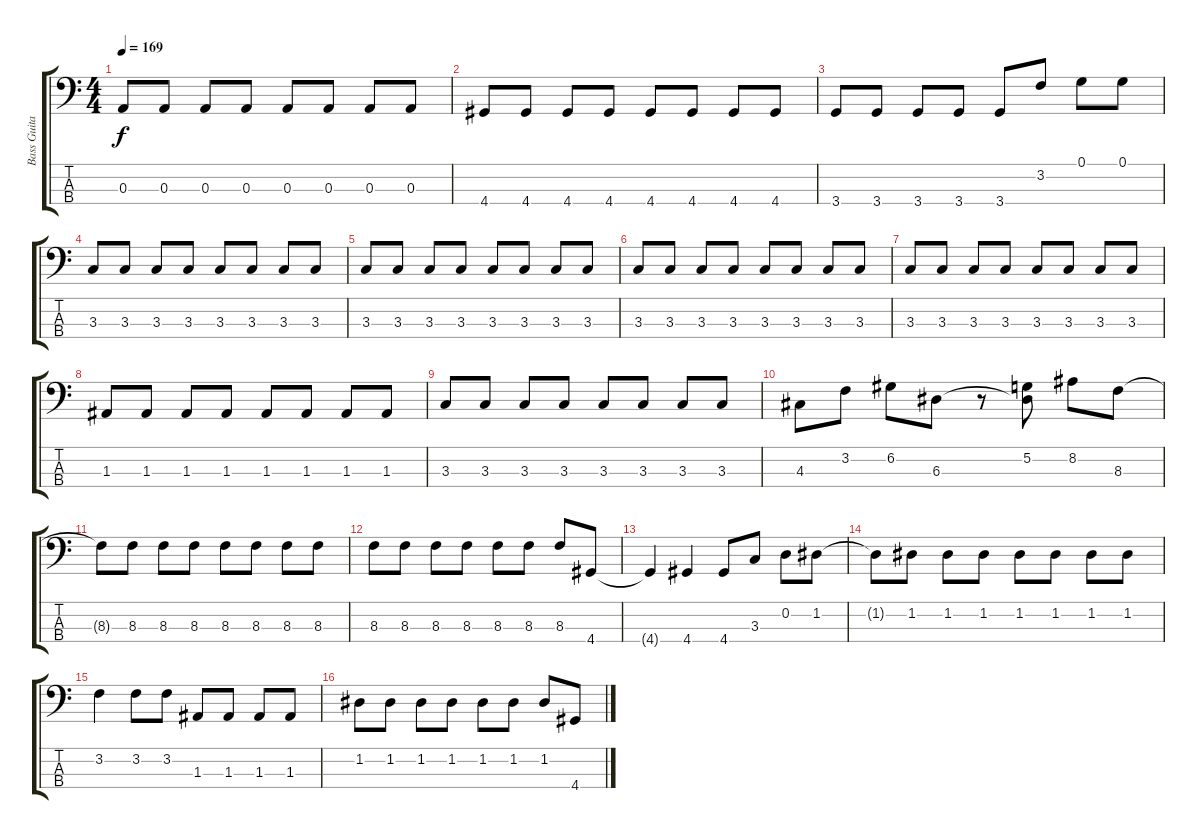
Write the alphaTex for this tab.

\track ("Bass Guitar" "Bass Guita") {instrument electricbasspick}
\staff {score tabs}
\tuning (G2 D2 A1 E1) {hide}
\ts (4 4)
\tempo 169
\clef f4
\ks c
0.3.8{dy f} 0.3.8 0.3.8 0.3.8 0.3.8 0.3.8 0.3.8 0.3.8 |
4.4.8 4.4.8 4.4.8 4.4.8 4.4.8 4.4.8 4.4.8 4.4.8 |
3.4.8 3.4.8 3.4.8 3.4.8 3.4.8 3.2.8 0.1.8 0.1.8 |
3.3.8 3.3.8 3.3.8 3.3.8 3.3.8 3.3.8 3.3.8 3.3.8 |
3.3.8 3.3.8 3.3.8 3.3.8 3.3.8 3.3.8 3.3.8 3.3.8 |
3.3.8 3.3.8 3.3.8 3.3.8 3.3.8 3.3.8 3.3.8 3.3.8 |
3.3.8 3.3.8 3.3.8 3.3.8 3.3.8 3.3.8 3.3.8 3.3.8 |
1.3.8 1.3.8 1.3.8 1.3.8 1.3.8 1.3.8 1.3.8 1.3.8 |
3.3.8 3.3.8 3.3.8 3.3.8 3.3.8 3.3.8 3.3.8 3.3.8 |
4.3.8 3.2.8 6.2.8 6.3.8 r.8 (5.2 6.3{t}).8 8.2.8 8.3.8 |
8.3{t}.8 8.3.8 8.3.8 8.3.8 8.3.8 8.3.8 8.3.8 8.3.8 |
8.3.8 8.3.8 8.3.8 8.3.8 8.3.8 8.3.8 8.3.8 4.4.8 |
4.4{t}.4 4.4.4 4.4.8 3.3.8 0.2.8 1.2.8 |
1.2{t}.8 1.2.8 1.2.8 1.2.8 1.2.8 1.2.8 1.2.8 1.2.8 |
3.2.4 3.2.8 3.2.8 1.3.8 1.3.8 1.3.8 1.3.8 |
1.2.8 1.2.8 1.2.8 1.2.8 1.2.8 1.2.8 1.2.8 4.4.8
